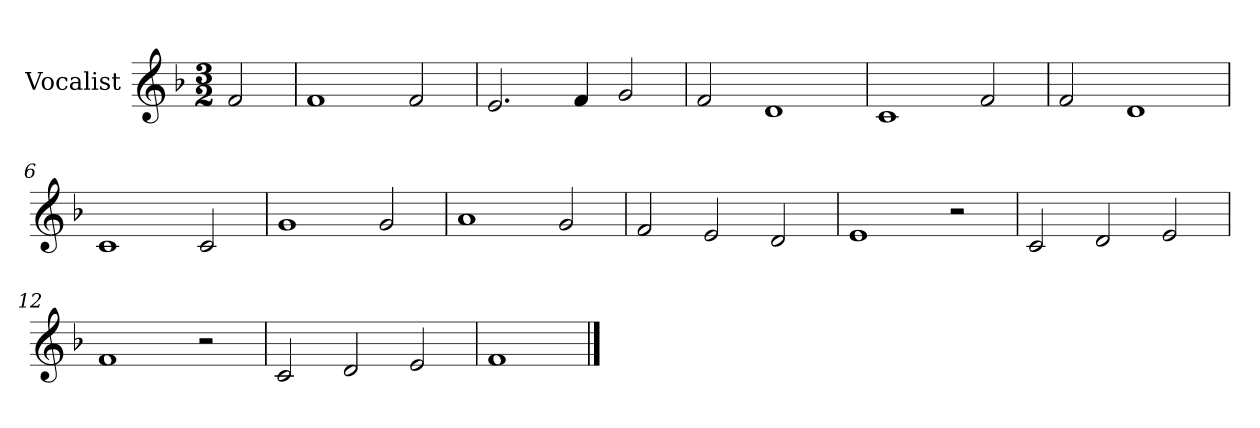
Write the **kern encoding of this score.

**kern
*part1
*staff1
*I"Vocalist
*k[b-]
*F:
*M3/2
=
2f
=1
1f
2f
=2
2.e
4f
2g
=3
2f
1d
=4
1c
2f
=5
2f
1d
=6
1c
2c
=7
1g
2g
=8
1a
2g
=9
2f
2e
2d
=10
1e
2r
=11
2c
2d
2e
=12
1f
2r
=13
2c
2d
2e
=14
1f
==
*-
